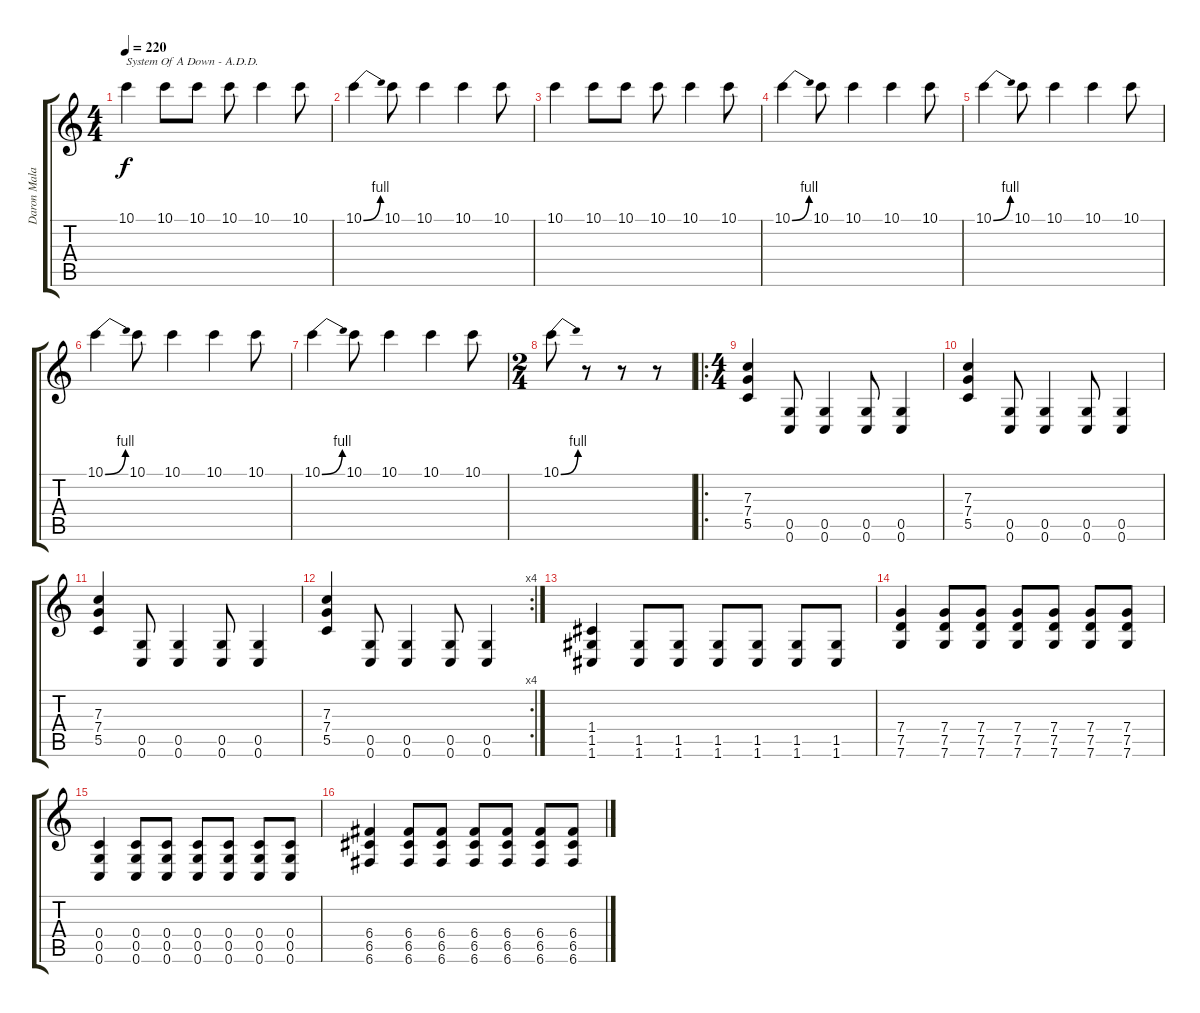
\track ("Daron Malakian" "Daron Mala") {instrument distortionguitar}
\staff {score tabs}
\tuning (D4 A3 F3 C3 G2 C2) {hide}
\ts (4 4)
\tempo 220
\clef g2
\ks c
10.1.4{txt "System Of A Down - A.D.D." dy f instrument distortionguitar} 10.1.8 10.1.8 10.1.8 10.1.4 10.1.8 |
10.1{be (bend 0 0 60 4)}.4 10.1.8 10.1.4 10.1.4 10.1.8 |
10.1.4 10.1.8 10.1.8 10.1.8 10.1.4 10.1.8 |
10.1{be (bend 0 0 60 4)}.4 10.1.8 10.1.4 10.1.4 10.1.8 |
10.1{be (bend 0 0 60 4)}.4 10.1.8 10.1.4 10.1.4 10.1.8 |
10.1{be (bend 0 0 60 4)}.4 10.1.8 10.1.4 10.1.4 10.1.8 |
10.1{be (bend 0 0 60 4)}.4 10.1.8 10.1.4 10.1.4 10.1.8 |
\ts (2 4)
10.1{be (bend 0 0 60 4)}.8 r.8 r.8 r.8 |
\ro
\ts (4 4)
(7.3 7.4 5.5).4 (0.5 0.6).8 (0.5 0.6).4 (0.5 0.6).8 (0.5 0.6).4 |
(7.3 7.4 5.5).4 (0.5 0.6).8 (0.5 0.6).4 (0.5 0.6).8 (0.5 0.6).4 |
(7.3 7.4 5.5).4 (0.5 0.6).8 (0.5 0.6).4 (0.5 0.6).8 (0.5 0.6).4 |
\rc 4
(7.3 7.4 5.5).4 (0.5 0.6).8 (0.5 0.6).4 (0.5 0.6).8 (0.5 0.6).4 |
(1.4 1.5 1.6).4 (1.5 1.6).8 (1.5 1.6).8 (1.5 1.6).8 (1.5 1.6).8 (1.5 1.6).8 (1.5 1.6).8 |
(7.4 7.5 7.6).4 (7.4 7.5 7.6).8 (7.4 7.5 7.6).8 (7.4 7.5 7.6).8 (7.4 7.5 7.6).8 (7.4 7.5 7.6).8 (7.4 7.5 7.6).8 |
(0.4 0.5 0.6).4 (0.4 0.5 0.6).8 (0.4 0.5 0.6).8 (0.4 0.5 0.6).8 (0.4 0.5 0.6).8 (0.4 0.5 0.6).8 (0.4 0.5 0.6).8 |
(6.4 6.5 6.6).4 (6.4 6.5 6.6).8 (6.4 6.5 6.6).8 (6.4 6.5 6.6).8 (6.4 6.5 6.6).8 (6.4 6.5 6.6).8 (6.4 6.5 6.6).8
